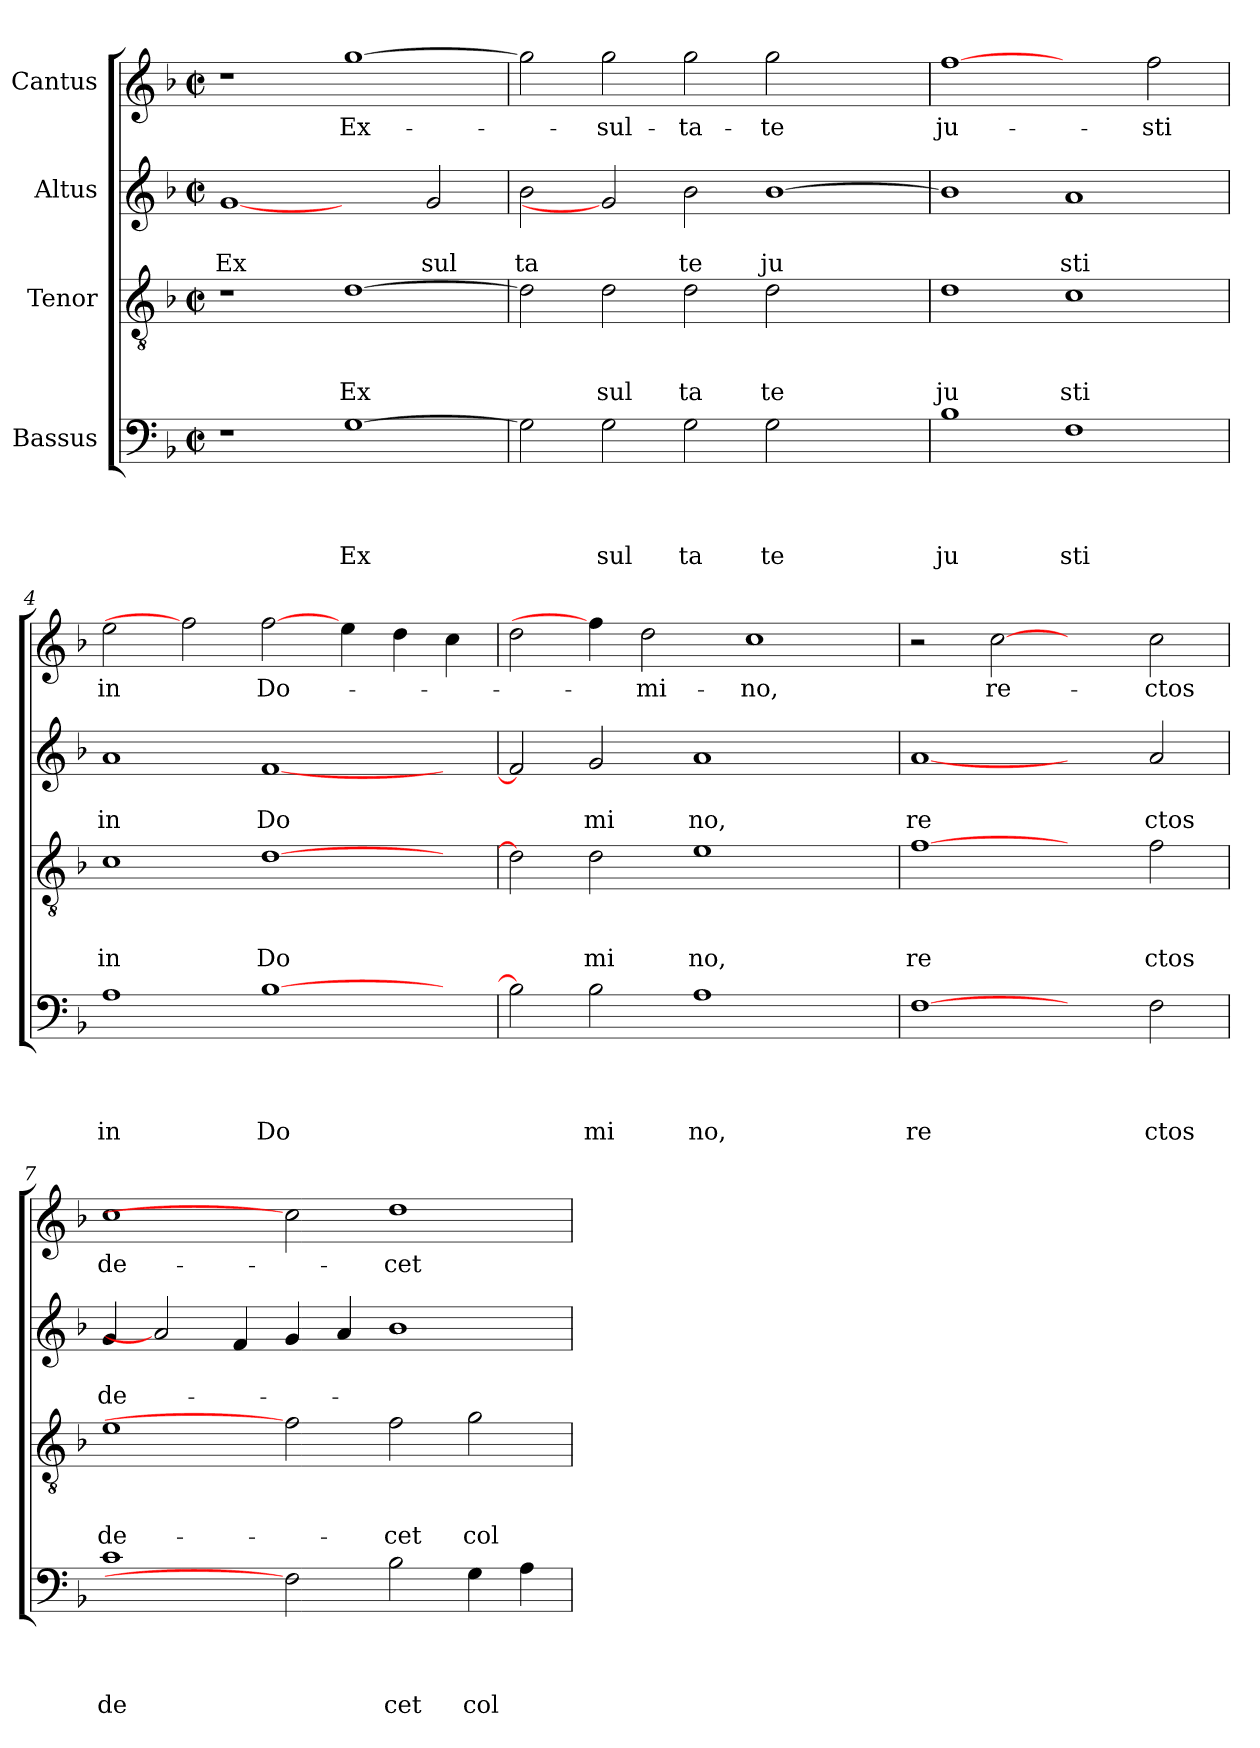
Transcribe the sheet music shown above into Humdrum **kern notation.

**kern	**text	**text	**text	**text	**kern	**text	**text	**text	**kern	**text	**text	**kern	**text
*part4	*part4	*part4	*part4	*part4	*part3	*part3	*part3	*part3	*part2	*part2	*part2	*part1	*part1
*staff4	*staff4	*staff4	*staff4	*staff4	*staff3	*staff3	*staff3	*staff3	*staff2	*staff2	*staff2	*staff1	*staff1
*I"Bassus	*	*	*	*	*I"Tenor	*	*	*	*I"Altus	*	*	*I"Cantus	*
*clefF4	*	*	*	*	*clefGv2	*	*	*	*clefG2	*	*	*clefG2	*
*k[b-]	*	*	*	*	*k[b-]	*	*	*	*k[b-]	*	*	*k[b-]	*
*F:	*	*	*	*	*F:	*	*	*	*F:	*	*	*F:	*
*M2/2	*	*	*	*	*M2/2	*	*	*	*M2/2	*	*	*M2/2	*
*met(c|)	*	*	*	*	*met(c|)	*	*	*	*met(c|)	*	*	*met(c|)	*
=1	=1	=1	=1	=1	=1	=1	=1	=1	=1	=1	=1	=1	=1
!	!	!	!	!	!	!	!	!	!	!	!LO:LY:b	!	!
1r	.	.	.	.	1r	.	.	.	[1g	.	Ex	1r	.
!	!	!	!	!LO:LY:b	!	!	!	!LO:LY:b	!	!	!	!	!LO:LY:b
[>1G	.	.	.	Ex	[>1d	.	.	Ex	2ryy	.	.	[>1gg	Ex-
!	!	!	!	!	!	!	!	!	!	!	!LO:LY:b	!	!
.	.	.	.	.	.	.	.	.	2g/	.	sul	.	.
=2	=2	=2	=2	=2	=2	=2	=2	=2	=2	=2	=2	=2	=2
!	!	!	!	!	!	!	!	!	!	!	!LO:LY:b	!	!
2G\]	.	.	.	.	2d\]	.	.	.	2b-\	.	ta	2gg\]	.
!	!	!	!	!LO:LY:b	!	!	!	!LO:LY:b	!	!	!	!	!LO:LY:b
2G\	.	.	.	sul	2d\	.	.	sul	2g]	.	.	2gg\	-sul-
!	!	!	!	!LO:LY:b	!	!	!	!LO:LY:b	!	!	!LO:LY:b	!	!LO:LY:b
2G\	.	.	.	ta	2d\	.	.	ta	2b-\	.	te	2gg\	-ta-
!	!	!	!	!LO:LY:b	!	!	!	!LO:LY:b	!	!	!LO:LY:b	!	!LO:LY:b
2G\	.	.	.	te	2d\	.	.	te	[>1b-	.	ju	2gg\	-te
2ryy	.	.	.	.	2ryy	.	.	.	.	.	.	2ryy	.
=3	=3	=3	=3	=3	=3	=3	=3	=3	=3	=3	=3	=3	=3
!	!	!	!	!LO:LY:b	!	!	!	!LO:LY:b	!	!	!	!	!LO:LY:b
1B-	.	.	.	ju	1d	.	.	ju	1b-]	.	.	[1ff	ju-
!	!	!	!	!LO:LY:b	!	!	!	!LO:LY:b	!	!	!LO:LY:b	!	!
1F	.	.	.	sti	1c	.	.	sti	1a	.	sti	2ryy	.
!	!	!	!	!	!	!	!	!	!	!	!	!	!LO:LY:b
.	.	.	.	.	.	.	.	.	.	.	.	2ff\	-sti
=4	=4	=4	=4	=4	=4	=4	=4	=4	=4	=4	=4	=4	=4
!	!	!	!	!LO:LY:b	!	!	!	!LO:LY:b	!	!	!LO:LY:b	!	!LO:LY:b
1A	.	.	.	in	1c	.	.	in	1a	.	in	2ee\	in
.	.	.	.	.	.	.	.	.	.	.	.	2ff]	.
!	!	!	!	!LO:LY:b	!	!	!	!LO:LY:b	!	!	!LO:LY:b	!	!LO:LY:b
[>1B-	.	.	.	Do	[>1d	.	.	Do	[<1f	.	Do	[2ff\	Do-
.	.	.	.	.	.	.	.	.	.	.	.	4ee\	.
.	.	.	.	.	.	.	.	.	.	.	.	4dd\	.
4ryy	.	.	.	.	4ryy	.	.	.	4ryy	.	.	4cc\	.
=5	=5	=5	=5	=5	=5	=5	=5	=5	=5	=5	=5	=5	=5
2B-\]	.	.	.	.	2d\]	.	.	.	2f/]	.	.	2dd\	.
!	!	!	!	!LO:LY:b	!	!	!	!LO:LY:b	!	!	!LO:LY:b	!	!
2B-\	.	.	.	mi	2d\	.	.	mi	2g/	.	mi	4ff\]	.
!	!	!	!	!	!	!	!	!	!	!	!	!	!LO:LY:b
.	.	.	.	.	.	.	.	.	.	.	.	2dd\	-mi-
!	!	!	!	!LO:LY:b	!	!	!	!LO:LY:b	!	!	!LO:LY:b	!	!
1A	.	.	.	no,	1e	.	.	no,	1a	.	no,	.	.
!	!	!	!	!	!	!	!	!	!	!	!	!	!LO:LY:b
.	.	.	.	.	.	.	.	.	.	.	.	1cc	-no,
4ryy	.	.	.	.	4ryy	.	.	.	4ryy	.	.	.	.
=6	=6	=6	=6	=6	=6	=6	=6	=6	=6	=6	=6	=6	=6
!	!	!	!	!LO:LY:b	!	!	!	!LO:LY:b	!	!	!LO:LY:b	!	!
[1F	.	.	.	re	[1f	.	.	re	[1a	.	re	2r	.
!	!	!	!	!	!	!	!	!	!	!	!	!	!LO:LY:b
.	.	.	.	.	.	.	.	.	.	.	.	[2cc	re-
2ryy	.	.	.	.	2ryy	.	.	.	2ryy	.	.	2ryy	.
!	!	!	!	!LO:LY:b	!	!	!	!LO:LY:b	!	!	!LO:LY:b	!	!LO:LY:b
2F\	.	.	.	ctos	2f\	.	.	ctos	2a/	.	ctos	2cc\	-ctos
!!LO:LB:g=z
=7	=7	=7	=7	=7	=7	=7	=7	=7	=7	=7	=7	=7	=7
!	!	!	!	!LO:LY:b	!	!	!	!LO:LY:b	!	!	!LO:LY:b	!	!LO:LY:b
1c	.	.	.	de	1e	.	.	de-	4g/	.	de-	1cc	de-
.	.	.	.	.	.	.	.	.	2a]	.	.	.	.
.	.	.	.	.	.	.	.	.	4f/	.	.	.	.
2F]	.	.	.	.	2f]	.	.	.	4g/	.	.	2cc]	.
.	.	.	.	.	.	.	.	.	4a/	.	.	.	.
!	!	!	!	!LO:LY:b	!	!	!	!LO:LY:b	!	!	!	!	!LO:LY:b
2B-\	.	.	.	cet	2f\	.	.	-cet	1b-	.	.	1dd	-cet
!	!	!	!	!LO:LY:b	!	!	!	!LO:LY:b	!	!	!	!	!
4G\	.	.	.	col	2g\	.	.	col-	.	.	.	.	.
4A\	.	.	.	.	.	.	.	.	.	.	.	.	.
=	=	=	=	=	=	=	=	=	=	=	=	=	=
*-	*-	*-	*-	*-	*-	*-	*-	*-	*-	*-	*-	*-	*-
